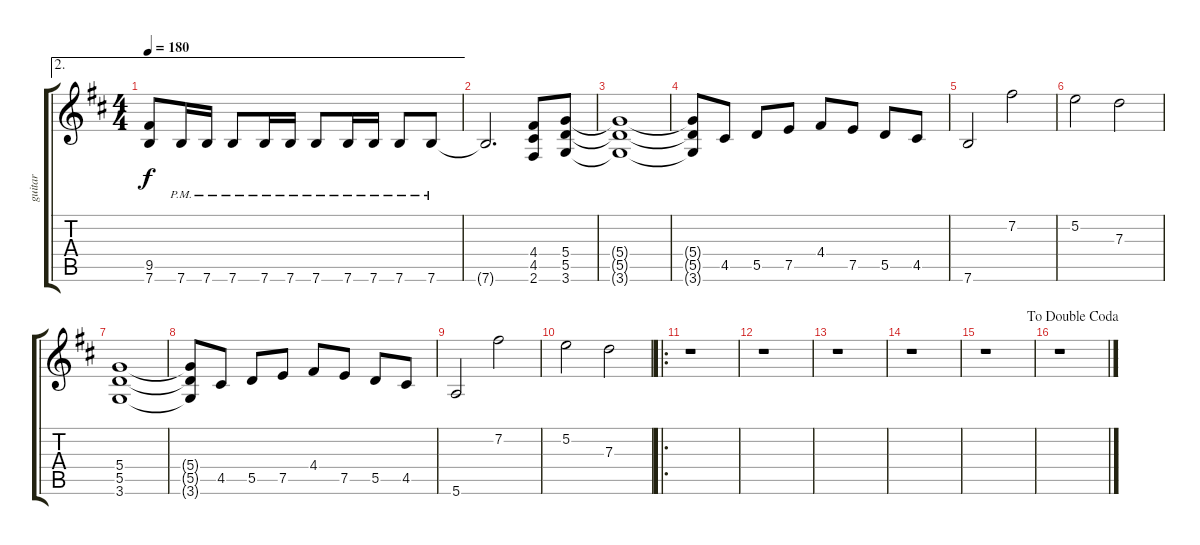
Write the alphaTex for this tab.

\track ("guitar" "guitar") {instrument distortionguitar}
\staff {score tabs}
\tuning (E4 B3 G3 D3 A2 E2) {hide}
\ae 2
\ts (4 4)
\tempo 180
\clef g2
\ks d
(9.5 7.6).8{dy f} 7.6{pm}.16 7.6{pm}.16 7.6{pm}.8 7.6{pm}.16 7.6{pm}.16 7.6{pm}.8 7.6{pm}.16 7.6{pm}.16 7.6{pm}.8 7.6{pm}.8 |
7.6{t}.2{d} (4.4 4.5 2.6).8 (5.4 5.5 3.6).8 |
(5.4{t} 5.5{t} 3.6{t}).1 |
(5.4{t} 5.5{t} 3.6{t}).8 4.5.8 5.5.8 7.5.8 4.4.8 7.5.8 5.5.8 4.5.8 |
7.6.2 7.2.2 |
5.2.2 7.3.2 |
(5.4 5.5 3.6).1 |
(5.4{t} 5.5{t} 3.6{t}).8 4.5.8 5.5.8 7.5.8 4.4.8 7.5.8 5.5.8 4.5.8 |
5.6.2 7.2.2 |
5.2.2 7.3.2 |
\ro
r.1 |
r.1 |
r.1 |
r.1 |
r.1 |
\jump dadoublecoda
r.1
